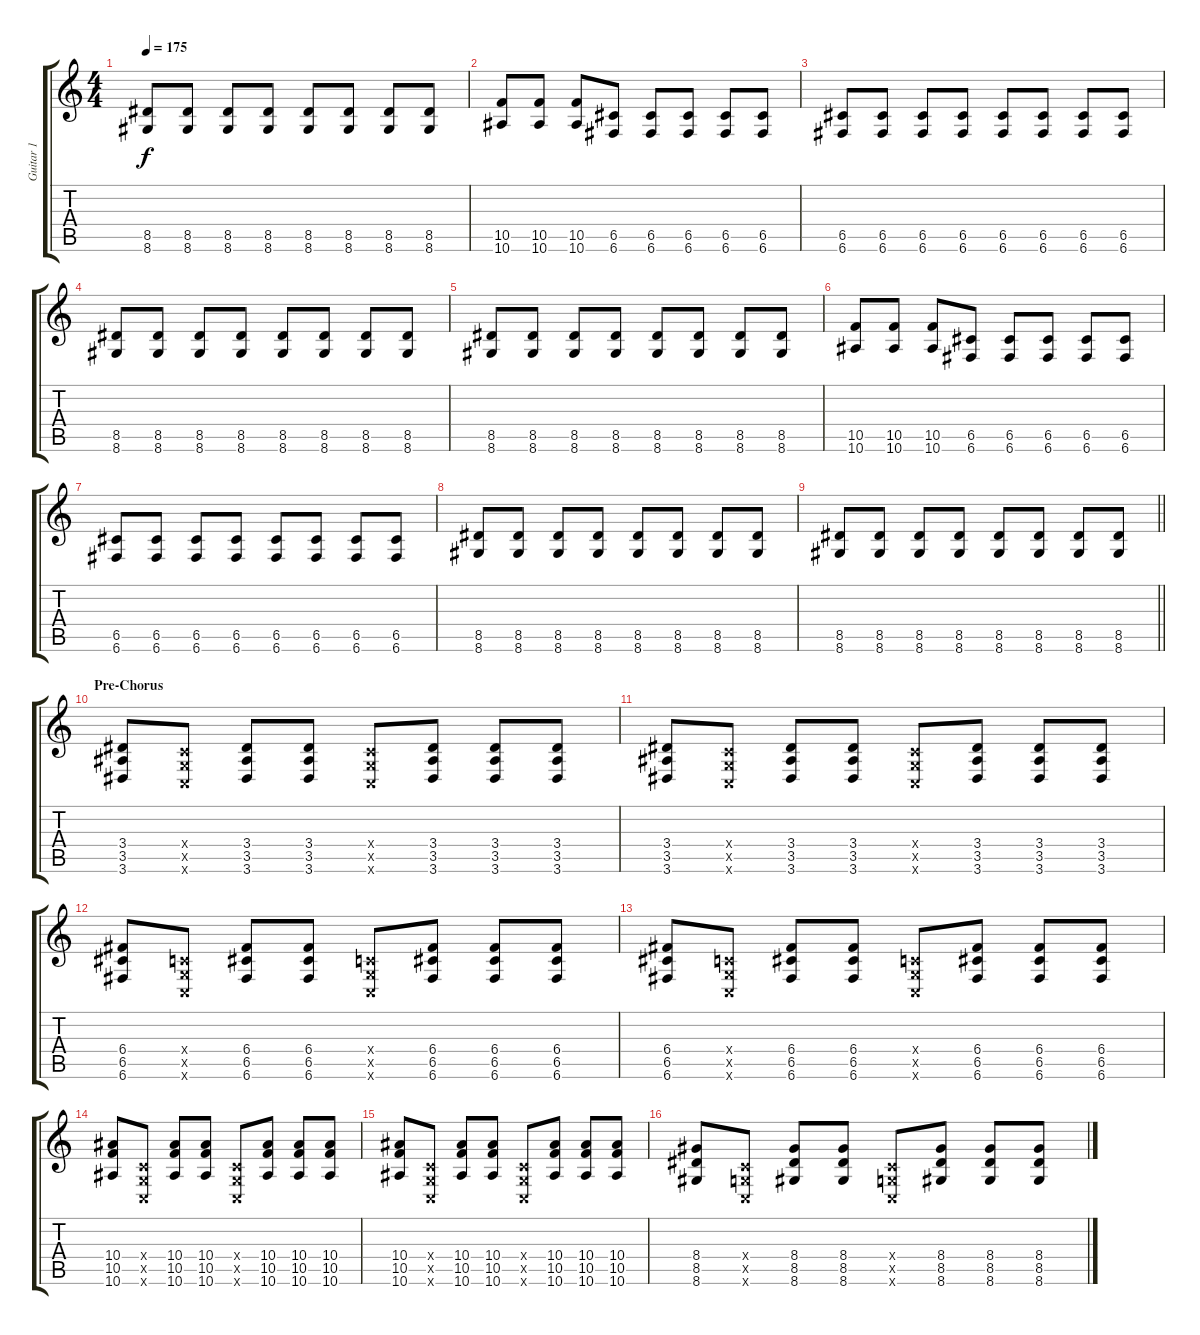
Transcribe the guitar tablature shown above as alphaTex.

\track ("Guitar 1" "Guitar 1") {instrument distortionguitar}
\staff {score tabs}
\tuning (D4 A3 F3 C3 G2 C2) {hide}
\ts (4 4)
\tempo 175
\clef g2
\ks c
(8.5 8.6).8{dy f} (8.5 8.6).8 (8.5 8.6).8 (8.5 8.6).8 (8.5 8.6).8 (8.5 8.6).8 (8.5 8.6).8 (8.5 8.6).8 |
(10.5 10.6).8 (10.5 10.6).8 (10.5 10.6).8 (6.5 6.6).8 (6.5 6.6).8 (6.5 6.6).8 (6.5 6.6).8 (6.5 6.6).8 |
(6.5 6.6).8 (6.5 6.6).8 (6.5 6.6).8 (6.5 6.6).8 (6.5 6.6).8 (6.5 6.6).8 (6.5 6.6).8 (6.5 6.6).8 |
(8.5 8.6).8 (8.5 8.6).8 (8.5 8.6).8 (8.5 8.6).8 (8.5 8.6).8 (8.5 8.6).8 (8.5 8.6).8 (8.5 8.6).8 |
(8.5 8.6).8 (8.5 8.6).8 (8.5 8.6).8 (8.5 8.6).8 (8.5 8.6).8 (8.5 8.6).8 (8.5 8.6).8 (8.5 8.6).8 |
(10.5 10.6).8 (10.5 10.6).8 (10.5 10.6).8 (6.5 6.6).8 (6.5 6.6).8 (6.5 6.6).8 (6.5 6.6).8 (6.5 6.6).8 |
(6.5 6.6).8 (6.5 6.6).8 (6.5 6.6).8 (6.5 6.6).8 (6.5 6.6).8 (6.5 6.6).8 (6.5 6.6).8 (6.5 6.6).8 |
(8.5 8.6).8 (8.5 8.6).8 (8.5 8.6).8 (8.5 8.6).8 (8.5 8.6).8 (8.5 8.6).8 (8.5 8.6).8 (8.5 8.6).8 |
\barLineRight lightlight
(8.5 8.6).8 (8.5 8.6).8 (8.5 8.6).8 (8.5 8.6).8 (8.5 8.6).8 (8.5 8.6).8 (8.5 8.6).8 (8.5 8.6).8 |
\section ("" "Pre-Chorus")
(3.4 3.5 3.6).8 (0.4{x} 0.5{x} 0.6{x}).8 (3.4 3.5 3.6).8 (3.4 3.5 3.6).8 (0.4{x} 0.5{x} 0.6{x}).8 (3.4 3.5 3.6).8 (3.4 3.5 3.6).8 (3.4 3.5 3.6).8 |
(3.4 3.5 3.6).8 (0.4{x} 0.5{x} 0.6{x}).8 (3.4 3.5 3.6).8 (3.4 3.5 3.6).8 (0.4{x} 0.5{x} 0.6{x}).8 (3.4 3.5 3.6).8 (3.4 3.5 3.6).8 (3.4 3.5 3.6).8 |
(6.4 6.5 6.6).8 (0.4{x} 0.5{x} 0.6{x}).8 (6.4 6.5 6.6).8 (6.4 6.5 6.6).8 (0.4{x} 0.5{x} 0.6{x}).8 (6.4 6.5 6.6).8 (6.4 6.5 6.6).8 (6.4 6.5 6.6).8 |
(6.4 6.5 6.6).8 (0.4{x} 0.5{x} 0.6{x}).8 (6.4 6.5 6.6).8 (6.4 6.5 6.6).8 (0.4{x} 0.5{x} 0.6{x}).8 (6.4 6.5 6.6).8 (6.4 6.5 6.6).8 (6.4 6.5 6.6).8 |
(10.4 10.5 10.6).8 (0.4{x} 0.5{x} 0.6{x}).8 (10.4 10.5 10.6).8 (10.4 10.5 10.6).8 (0.4{x} 0.5{x} 0.6{x}).8 (10.4 10.5 10.6).8 (10.4 10.5 10.6).8 (10.4 10.5 10.6).8 |
(10.4 10.5 10.6).8 (0.4{x} 0.5{x} 0.6{x}).8 (10.4 10.5 10.6).8 (10.4 10.5 10.6).8 (0.4{x} 0.5{x} 0.6{x}).8 (10.4 10.5 10.6).8 (10.4 10.5 10.6).8 (10.4 10.5 10.6).8 |
(8.4 8.5 8.6).8 (0.4{x} 0.5{x} 0.6{x}).8 (8.4 8.5 8.6).8 (8.4 8.5 8.6).8 (0.4{x} 0.5{x} 0.6{x}).8 (8.4 8.5 8.6).8 (8.4 8.5 8.6).8 (8.4 8.5 8.6).8
